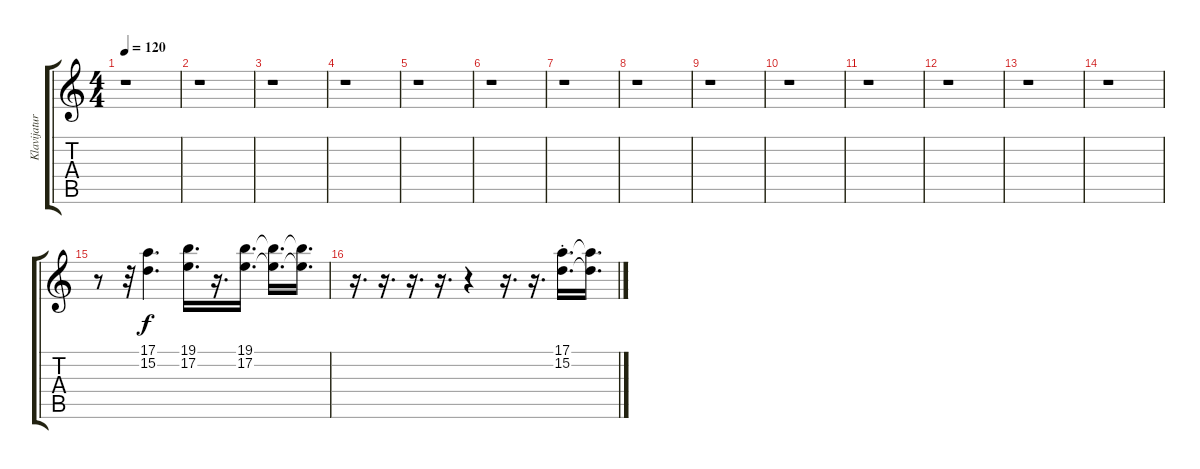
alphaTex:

\track ("Klavijature II Vlado Pravdic" "Klavijatur") {instrument rockorgan}
\staff {score tabs}
\tuning (E4 B3 G3 D3 A2 E2) {hide}
\ts (4 4)
\tempo 120
\clef g2
\ks c
r.1{dy f} |
r.1 |
r.1 |
r.1 |
r.1 |
r.1 |
r.1 |
r.1 |
r.1 |
r.1 |
r.1 |
r.1 |
r.1 |
r.1 |
r.8 r.32 (17.1 15.2).4{d} (19.1 17.2).16{d} r.16{d} (19.1 17.2).16{d} (19.1{t} 17.2{t}).16{d} (19.1{t} 17.2{t}).16{d} |
r.16{d} r.16{d} r.16{d} r.16{d} r.4 r.16{d} r.16{d} (17.1{st} 15.2{st}).16{d} (17.1{t} 15.2{t}).16{d}
